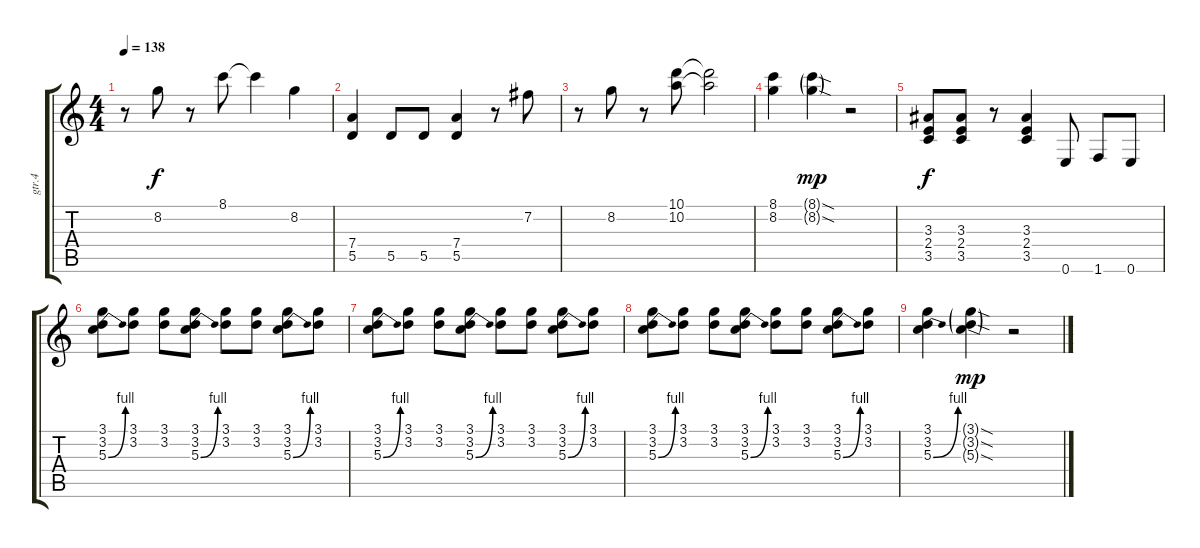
\track ("gtr.4" "gtr.4") {instrument distortionguitar}
\staff {score tabs}
\tuning (E4 B3 G3 D3 A2 E2) {hide}
\ts (4 4)
\tempo 138
\clef g2
\ks c
r.8{dy f} 8.2.8 r.8 8.1.8 8.1{t}.4 8.2.4 |
(7.4 5.5).4 5.5.8 5.5.8 (7.4 5.5).4 r.8 7.2.8 |
r.8 8.2.8 r.8 (10.1 10.2).8 (10.1{t} 10.2{t}).2 |
(8.1 8.2).4 (8.1{sod g} 8.2{sod g}).4{dy mp} r.2 |
(3.3 2.4 3.5).8{dy f} (3.3 2.4 3.5).8 r.8 (3.3 2.4 3.5).4 0.6.8 1.6.8 0.6.8 |
(3.1 3.2 5.3{be (bend 0 0 60 4)}).8 (3.1 3.2).8 (3.1 3.2).8 (3.1 3.2 5.3{be (bend 0 0 60 4)}).8 (3.1 3.2).8 (3.1 3.2).8 (3.1 3.2 5.3{be (bend 0 0 60 4)}).8 (3.1 3.2).8 |
(3.1 3.2 5.3{be (bend 0 0 60 4)}).8 (3.1 3.2).8 (3.1 3.2).8 (3.1 3.2 5.3{be (bend 0 0 60 4)}).8 (3.1 3.2).8 (3.1 3.2).8 (3.1 3.2 5.3{be (bend 0 0 60 4)}).8 (3.1 3.2).8 |
(3.1 3.2 5.3{be (bend 0 0 60 4)}).8 (3.1 3.2).8 (3.1 3.2).8 (3.1 3.2 5.3{be (bend 0 0 60 4)}).8 (3.1 3.2).8 (3.1 3.2).8 (3.1 3.2 5.3{be (bend 0 0 60 4)}).8 (3.1 3.2).8 |
(3.1 3.2 5.3{be (bend 0 0 60 4)}).4 (3.1{sod g} 3.2{sod g} 5.3{sod g}).4{dy mp} r.2
